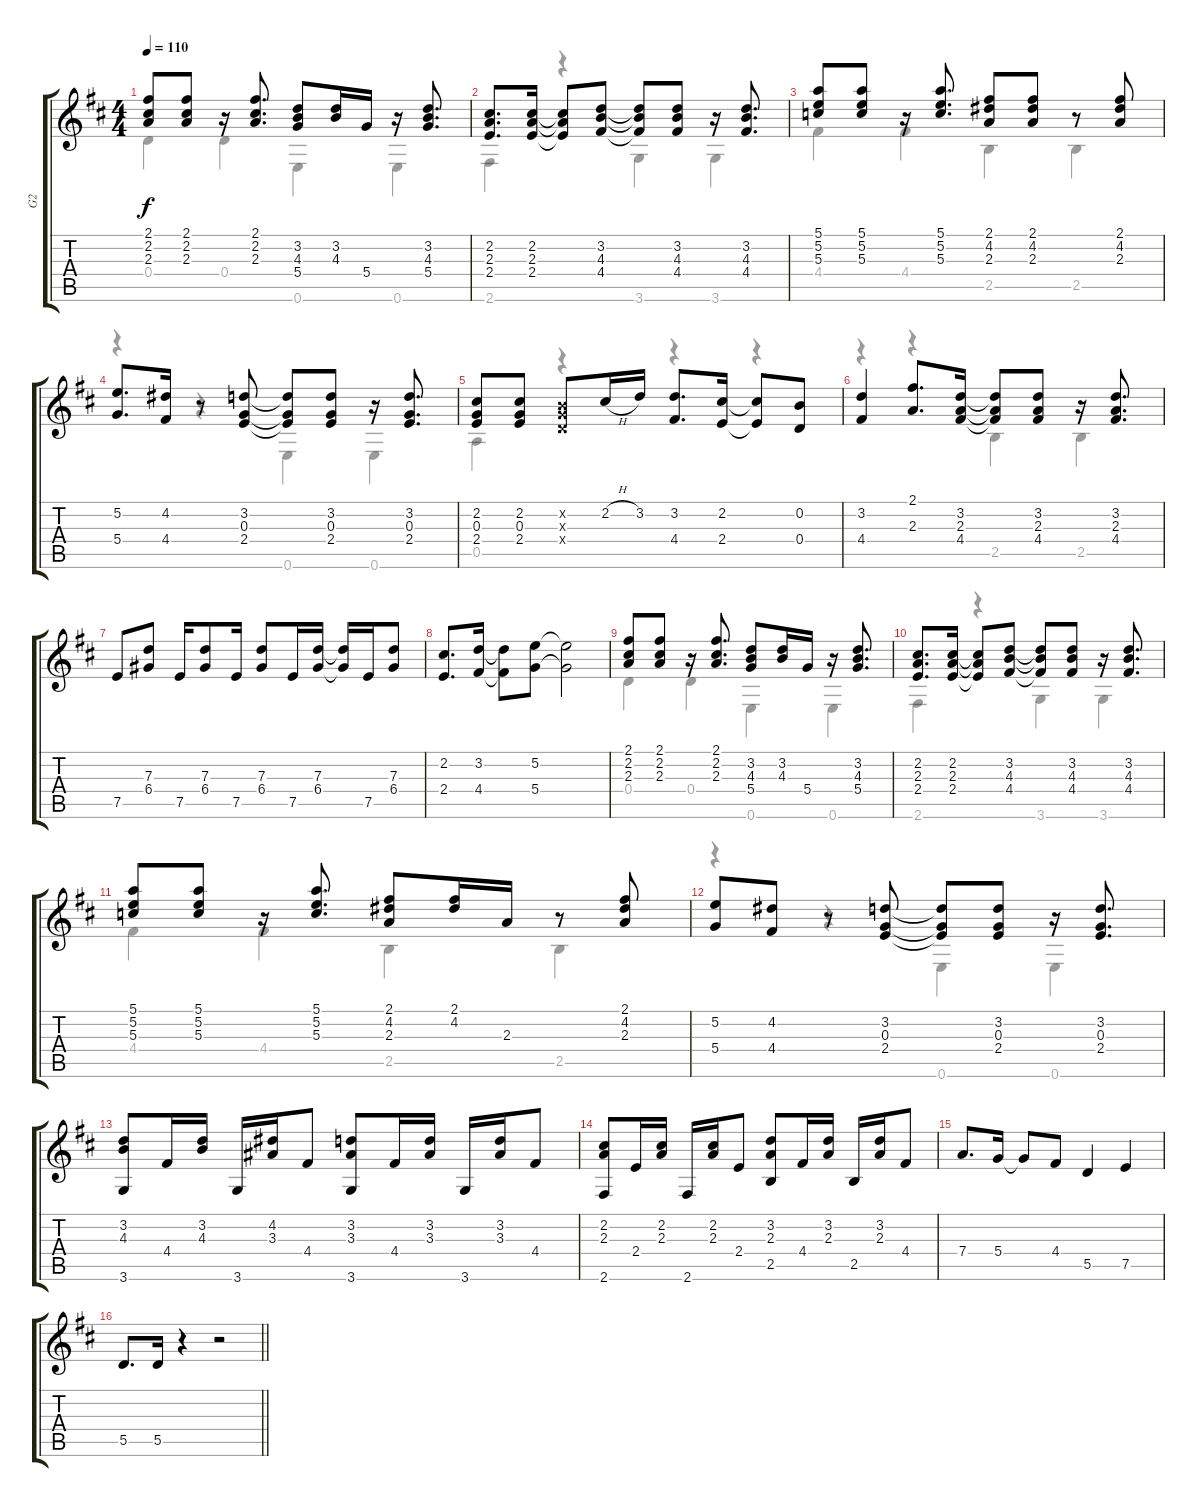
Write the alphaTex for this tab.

\track ("G2" "G2") {instrument acousticguitarsteel}
\staff {score tabs}
\tuning (E4 B3 G3 D3 A2 E2) {hide}
\voice
\ts (4 4)
\tempo 110
\clef g2
\ks d
(2.1 2.2 2.3).8{dy f} (2.1 2.2 2.3).8 r.16 (2.1 2.2 2.3).8{d} (3.2 4.3 5.4).8 (3.2 4.3).16 5.4.16 r.16 (3.2 4.3 5.4).8{d} |
(2.2 2.3 2.4).8{d} (2.2 2.3 2.4).16 (2.2{t} 2.3{t} 2.4{t}).8 (3.2 4.3 4.4).8 (3.2{t} 4.3{t} 4.4{t}).8 (3.2 4.3 4.4).8 r.16 (3.2 4.3 4.4).8{d} |
(5.1 5.2 5.3).8 (5.1 5.2 5.3).8 r.16 (5.1 5.2 5.3).8{d} (2.1 4.2 2.3).8 (2.1 4.2 2.3).8 r.8 (2.1 4.2 2.3).8 |
(5.2 5.4).8{d} (4.2 4.4).16 r.8 (3.2 0.3 2.4).8 (3.2{t} 0.3{t} 2.4{t}).8 (3.2 0.3 2.4).8 r.16 (3.2 0.3 2.4).8{d} |
(2.2 0.3 2.4).8 (2.2 0.3 2.4).8 (0.2{x} 0.3{x} 0.4{x}).8 2.2{h}.16 3.2.16 (3.2 4.4).8{d} (2.2 2.4).16 (2.2{t} 2.4{t}).8 (0.2 0.4).8 |
(3.2 4.4).4 (2.1 2.3).8{d} (3.2 2.3 4.4).16 (3.2{t} 2.3{t} 4.4{t}).8 (3.2 2.3 4.4).8 r.16 (3.2 2.3 4.4).8{d} |
7.5.8 (7.3 6.4).8 7.5.16 (7.3 6.4).8 7.5.16 (7.3 6.4).8 7.5.16 (7.3 6.4).16 (7.3{t} 6.4{t}).16 7.5.16 (7.3 6.4).8 |
(2.2 2.4).8{d} (3.2 4.4).16 (3.2{t} 4.4{t}).8 (5.2 5.4).8 (5.2{t} 5.4{t}).2 |
(2.1 2.2 2.3).8 (2.1 2.2 2.3).8 r.16 (2.1 2.2 2.3).8{d} (3.2 4.3 5.4).8 (3.2 4.3).16 5.4.16 r.16 (3.2 4.3 5.4).8{d} |
(2.2 2.3 2.4).8{d} (2.2 2.3 2.4).16 (2.2{t} 2.3{t} 2.4{t}).8 (3.2 4.3 4.4).8 (3.2{t} 4.3{t} 4.4{t}).8 (3.2 4.3 4.4).8 r.16 (3.2 4.3 4.4).8{d} |
(5.1 5.2 5.3).8 (5.1 5.2 5.3).8 r.16 (5.1 5.2 5.3).8{d} (2.1 4.2 2.3).8 (2.1 4.2).16 2.3.16 r.8 (2.1 4.2 2.3).8 |
(5.2 5.4).8 (4.2 4.4).8 r.8 (3.2 0.3 2.4).8 (3.2{t} 0.3{t} 2.4{t}).8 (3.2 0.3 2.4).8 r.16 (3.2 0.3 2.4).8{d} |
(3.2 4.3 3.6).8 4.4.16 (3.2 4.3).16 3.6.16 (4.2 3.3).16 4.4.8 (3.2 3.3 3.6).8 4.4.16 (3.2 3.3).16 3.6.16 (3.2 3.3).16 4.4.8 |
(2.2 2.3 2.6).8 2.4.16 (2.2 2.3).16 2.6.16 (2.2 2.3).16 2.4.8 (3.2 2.3 2.5).8 4.4.16 (3.2 2.3).16 2.5.16 (3.2 2.3).16 4.4.8 |
7.4.8{d} 5.4.16 5.4{t}.8 4.4.8 5.5.4 7.5.4 |
\barLineRight lightlight
5.5.8{d} 5.5.16 r.4 r.2
\voice
\clef g2
\ottava regular
\simile none
\ks d
0.4.4{dy f} 0.4.4 0.6.4 0.6.4 |
2.6.4 r.4 3.6.4 3.6.4 |
4.4.4 4.4.4 2.5.4 2.5.4 |
r.4 r.4 0.6.4 0.6.4 |
0.5.4 r.4 r.4 r.4 |
r.4 r.4 2.5.4 2.5.4 |
|
|
0.4.4 0.4.4 0.6.4 0.6.4 |
2.6.4 r.4 3.6.4 3.6.4 |
4.4.4 4.4.4 2.5.4 2.5.4 |
r.4 r.4 0.6.4 0.6.4 |
|
|
|
\barLineRight lightlight
